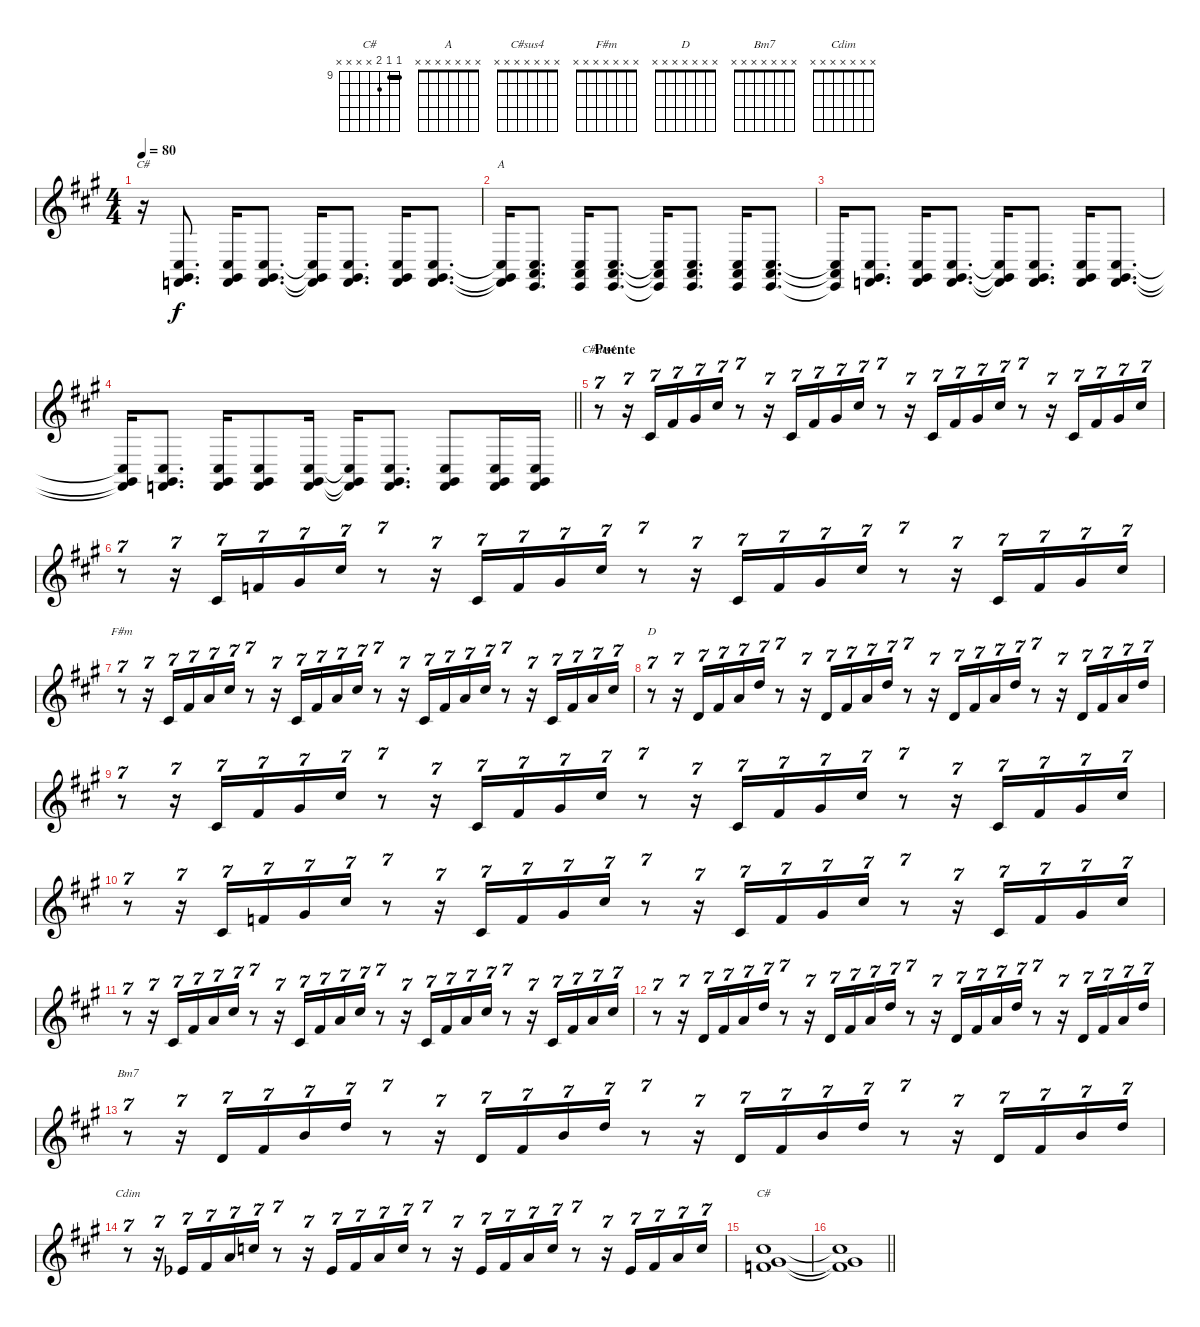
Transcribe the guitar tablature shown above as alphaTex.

\track "" {instrument acousticgrandpiano}
\staff {score}
\tuning (E4 B3 G3 D3 A2 E2 B1) {hide}
\chord ("C#" x x x x x x x)
\chord ("A" x x x x x x x)
\chord ("C#sus4" x x x x x x x)
\chord ("F#m" x x x x x x x)
\chord ("D" x x x x x x x)
\chord ("Bm7" x x x x x x x)
\chord ("Cdim" x x x x x x x)
\chord ("C#" 9 9 10 x x x x) {firstfret 9 barre 9}
\ts (4 4)
\tempo 80
\clef g2
\ks f#minor
r.16{ch "C#" dy f} (4.5 4.6 6.7).8{d} (4.5 4.6 6.7).16 (4.5 4.6 6.7).8{d} (4.5{t} 4.6{t} 6.7{t}).16 (4.5 4.6 6.7).8{d} (4.5 4.6 6.7).16 (4.5 4.6 6.7).8{d} |
(4.5{t} 4.6{t} 6.7{t}).16{ch "A"} (4.5 5.6 5.7).8{d} (4.5 5.6 5.7).16 (4.5 5.6 5.7).8{d} (4.5{t} 5.6{t} 5.7{t}).16 (4.5 5.6 5.7).8{d} (4.5 5.6 5.7).16 (4.5 5.6 5.7).8{d} |
(4.5{t} 5.6{t} 5.7{t}).16 (4.5 4.6 6.7).8{d} (4.5 4.6 6.7).16 (4.5 4.6 6.7).8{d} (4.5{t} 4.6{t} 6.7{t}).16 (4.5 4.6 6.7).8{d} (4.5 4.6 6.7).16 (4.5 4.6 6.7).8{d} |
\barLineRight lightlight
(4.5{t} 4.6{t} 6.7{t}).16 (4.5 4.6 6.7).8{d} (4.5 4.6 6.7).16 (4.5 4.6 6.7).8 (4.5 4.6 6.7).16 (4.5{t} 4.6{t} 6.7{t}).16 (4.5 4.6 6.7).8{d} (4.5 4.6 6.7).8 (4.5 4.6 6.7).16 (4.5 4.6 6.7).16 |
\section ("" "Puente")
r.8{tu (7 4) ch "C#sus4" volume 12} r.16{tu (7 4)} 11.4.16{tu (7 4)} 11.3.16{tu (7 4)} 9.2.16{tu (7 4)} 9.1.16{tu (7 4)} r.8{tu (7 4)} r.16{tu (7 4)} 11.4.16{tu (7 4)} 11.3.16{tu (7 4)} 9.2.16{tu (7 4)} 9.1.16{tu (7 4)} r.8{tu (7 4)} r.16{tu (7 4)} 11.4.16{tu (7 4)} 11.3.16{tu (7 4)} 9.2.16{tu (7 4)} 9.1.16{tu (7 4)} r.8{tu (7 4)} r.16{tu (7 4)} 11.4.16{tu (7 4)} 11.3.16{tu (7 4)} 9.2.16{tu (7 4)} 9.1.16{tu (7 4)} |
r.8{tu (7 4)} r.16{tu (7 4)} 11.4.16{tu (7 4)} 10.3.16{tu (7 4)} 9.2.16{tu (7 4)} 9.1.16{tu (7 4)} r.8{tu (7 4)} r.16{tu (7 4)} 11.4.16{tu (7 4)} 10.3.16{tu (7 4)} 9.2.16{tu (7 4)} 9.1.16{tu (7 4)} r.8{tu (7 4)} r.16{tu (7 4)} 11.4.16{tu (7 4)} 10.3.16{tu (7 4)} 9.2.16{tu (7 4)} 9.1.16{tu (7 4)} r.8{tu (7 4)} r.16{tu (7 4)} 11.4.16{tu (7 4)} 10.3.16{tu (7 4)} 9.2.16{tu (7 4)} 9.1.16{tu (7 4)} |
r.8{tu (7 4) ch "F#m"} r.16{tu (7 4)} 11.4.16{tu (7 4)} 11.3.16{tu (7 4)} 10.2.16{tu (7 4)} 9.1.16{tu (7 4)} r.8{tu (7 4)} r.16{tu (7 4)} 11.4.16{tu (7 4)} 11.3.16{tu (7 4)} 10.2.16{tu (7 4)} 9.1.16{tu (7 4)} r.8{tu (7 4)} r.16{tu (7 4)} 11.4.16{tu (7 4)} 11.3.16{tu (7 4)} 10.2.16{tu (7 4)} 9.1.16{tu (7 4)} r.8{tu (7 4)} r.16{tu (7 4)} 11.4.16{tu (7 4)} 11.3.16{tu (7 4)} 10.2.16{tu (7 4)} 9.1.16{tu (7 4)} |
r.8{tu (7 4) ch "D"} r.16{tu (7 4)} 12.4.16{tu (7 4)} 11.3.16{tu (7 4)} 10.2.16{tu (7 4)} 10.1.16{tu (7 4)} r.8{tu (7 4)} r.16{tu (7 4)} 12.4.16{tu (7 4)} 11.3.16{tu (7 4)} 10.2.16{tu (7 4)} 10.1.16{tu (7 4)} r.8{tu (7 4)} r.16{tu (7 4)} 12.4.16{tu (7 4)} 11.3.16{tu (7 4)} 10.2.16{tu (7 4)} 10.1.16{tu (7 4)} r.8{tu (7 4)} r.16{tu (7 4)} 12.4.16{tu (7 4)} 11.3.16{tu (7 4)} 10.2.16{tu (7 4)} 10.1.16{tu (7 4)} |
r.8{tu (7 4)} r.16{tu (7 4)} 11.4.16{tu (7 4)} 11.3.16{tu (7 4)} 9.2.16{tu (7 4)} 9.1.16{tu (7 4)} r.8{tu (7 4)} r.16{tu (7 4)} 11.4.16{tu (7 4)} 11.3.16{tu (7 4)} 9.2.16{tu (7 4)} 9.1.16{tu (7 4)} r.8{tu (7 4)} r.16{tu (7 4)} 11.4.16{tu (7 4)} 11.3.16{tu (7 4)} 9.2.16{tu (7 4)} 9.1.16{tu (7 4)} r.8{tu (7 4)} r.16{tu (7 4)} 11.4.16{tu (7 4)} 11.3.16{tu (7 4)} 9.2.16{tu (7 4)} 9.1.16{tu (7 4)} |
r.8{tu (7 4)} r.16{tu (7 4)} 11.4.16{tu (7 4)} 10.3.16{tu (7 4)} 9.2.16{tu (7 4)} 9.1.16{tu (7 4)} r.8{tu (7 4)} r.16{tu (7 4)} 11.4.16{tu (7 4)} 10.3.16{tu (7 4)} 9.2.16{tu (7 4)} 9.1.16{tu (7 4)} r.8{tu (7 4)} r.16{tu (7 4)} 11.4.16{tu (7 4)} 10.3.16{tu (7 4)} 9.2.16{tu (7 4)} 9.1.16{tu (7 4)} r.8{tu (7 4)} r.16{tu (7 4)} 11.4.16{tu (7 4)} 10.3.16{tu (7 4)} 9.2.16{tu (7 4)} 9.1.16{tu (7 4)} |
r.8{tu (7 4)} r.16{tu (7 4)} 11.4.16{tu (7 4)} 11.3.16{tu (7 4)} 10.2.16{tu (7 4)} 9.1.16{tu (7 4)} r.8{tu (7 4)} r.16{tu (7 4)} 11.4.16{tu (7 4)} 11.3.16{tu (7 4)} 10.2.16{tu (7 4)} 9.1.16{tu (7 4)} r.8{tu (7 4)} r.16{tu (7 4)} 11.4.16{tu (7 4)} 11.3.16{tu (7 4)} 10.2.16{tu (7 4)} 9.1.16{tu (7 4)} r.8{tu (7 4)} r.16{tu (7 4)} 11.4.16{tu (7 4)} 11.3.16{tu (7 4)} 10.2.16{tu (7 4)} 9.1.16{tu (7 4)} |
r.8{tu (7 4)} r.16{tu (7 4)} 12.4.16{tu (7 4)} 11.3.16{tu (7 4)} 10.2.16{tu (7 4)} 10.1.16{tu (7 4)} r.8{tu (7 4)} r.16{tu (7 4)} 12.4.16{tu (7 4)} 11.3.16{tu (7 4)} 10.2.16{tu (7 4)} 10.1.16{tu (7 4)} r.8{tu (7 4)} r.16{tu (7 4)} 12.4.16{tu (7 4)} 11.3.16{tu (7 4)} 10.2.16{tu (7 4)} 10.1.16{tu (7 4)} r.8{tu (7 4)} r.16{tu (7 4)} 12.4.16{tu (7 4)} 11.3.16{tu (7 4)} 10.2.16{tu (7 4)} 10.1.16{tu (7 4)} |
r.8{tu (7 4) ch "Bm7"} r.16{tu (7 4)} 12.4.16{tu (7 4)} 11.3.16{tu (7 4)} 12.2.16{tu (7 4)} 10.1.16{tu (7 4)} r.8{tu (7 4)} r.16{tu (7 4)} 12.4.16{tu (7 4)} 11.3.16{tu (7 4)} 12.2.16{tu (7 4)} 10.1.16{tu (7 4)} r.8{tu (7 4)} r.16{tu (7 4)} 12.4.16{tu (7 4)} 11.3.16{tu (7 4)} 12.2.16{tu (7 4)} 10.1.16{tu (7 4)} r.8{tu (7 4)} r.16{tu (7 4)} 12.4.16{tu (7 4)} 11.3.16{tu (7 4)} 12.2.16{tu (7 4)} 10.1.16{tu (7 4)} |
r.8{tu (7 4) ch "Cdim"} r.16{tu (7 4)} 13.4{acc b}.16{tu (7 4)} 11.3.16{tu (7 4)} 10.2.16{tu (7 4)} 8.1.16{tu (7 4)} r.8{tu (7 4)} r.16{tu (7 4)} 13.4{acc b}.16{tu (7 4)} 11.3.16{tu (7 4)} 10.2.16{tu (7 4)} 8.1.16{tu (7 4)} r.8{tu (7 4)} r.16{tu (7 4)} 13.4{acc b}.16{tu (7 4)} 11.3.16{tu (7 4)} 10.2.16{tu (7 4)} 8.1.16{tu (7 4)} r.8{tu (7 4)} r.16{tu (7 4)} 13.4{acc b}.16{tu (7 4)} 11.3.16{tu (7 4)} 10.2.16{tu (7 4)} 8.1.16{tu (7 4)} |
(9.1 9.2 10.3).1{ch "C#" volume 16} |
\barLineRight lightlight
(9.1{t} 9.2{t} 10.3{t}).1
